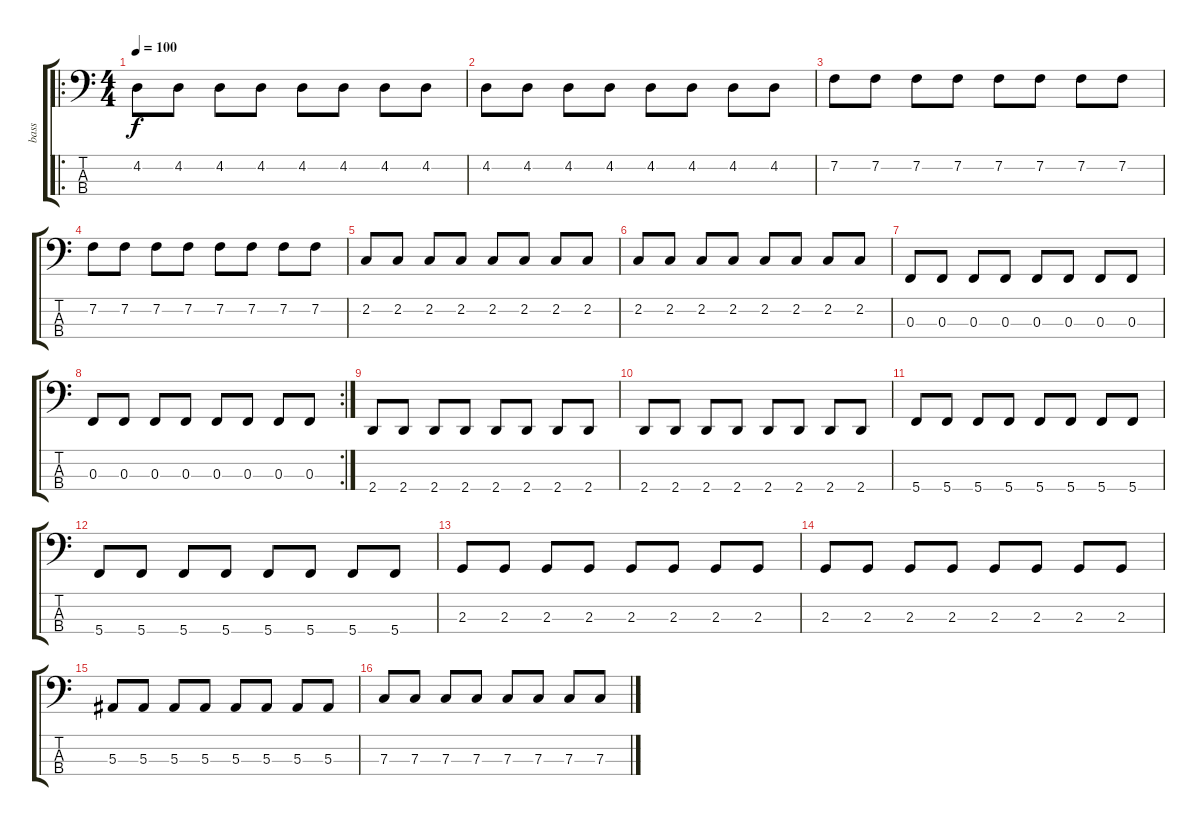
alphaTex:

\track ("bass" "bass") {instrument electricbassfinger}
\staff {score tabs}
\tuning (Eb2 Bb1 F1 C1) {hide}
\ro
\ts (4 4)
\tempo 100
\clef f4
\ks c
4.2.8{dy f} 4.2.8 4.2.8 4.2.8 4.2.8 4.2.8 4.2.8 4.2.8 |
4.2.8 4.2.8 4.2.8 4.2.8 4.2.8 4.2.8 4.2.8 4.2.8 |
7.2.8 7.2.8 7.2.8 7.2.8 7.2.8 7.2.8 7.2.8 7.2.8 |
7.2.8 7.2.8 7.2.8 7.2.8 7.2.8 7.2.8 7.2.8 7.2.8 |
2.2.8 2.2.8 2.2.8 2.2.8 2.2.8 2.2.8 2.2.8 2.2.8 |
2.2.8 2.2.8 2.2.8 2.2.8 2.2.8 2.2.8 2.2.8 2.2.8 |
0.3.8 0.3.8 0.3.8 0.3.8 0.3.8 0.3.8 0.3.8 0.3.8 |
\rc 2
0.3.8 0.3.8 0.3.8 0.3.8 0.3.8 0.3.8 0.3.8 0.3.8 |
2.4.8 2.4.8 2.4.8 2.4.8 2.4.8 2.4.8 2.4.8 2.4.8 |
2.4.8 2.4.8 2.4.8 2.4.8 2.4.8 2.4.8 2.4.8 2.4.8 |
5.4.8 5.4.8 5.4.8 5.4.8 5.4.8 5.4.8 5.4.8 5.4.8 |
5.4.8 5.4.8 5.4.8 5.4.8 5.4.8 5.4.8 5.4.8 5.4.8 |
2.3.8 2.3.8 2.3.8 2.3.8 2.3.8 2.3.8 2.3.8 2.3.8 |
2.3.8 2.3.8 2.3.8 2.3.8 2.3.8 2.3.8 2.3.8 2.3.8 |
5.3.8 5.3.8 5.3.8 5.3.8 5.3.8 5.3.8 5.3.8 5.3.8 |
7.3.8 7.3.8 7.3.8 7.3.8 7.3.8 7.3.8 7.3.8 7.3.8
